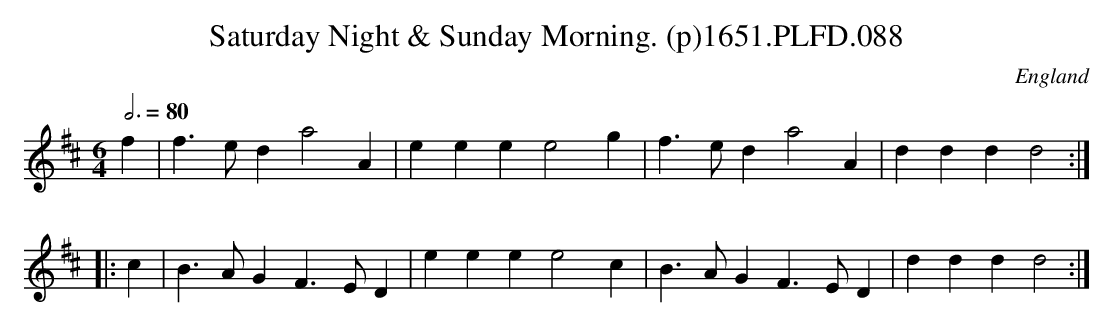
X:1
T:Saturday Night & Sunday Morning. (p)1651.PLFD.088
M:6/4
L:1/4
Q:3/4=80
O:England
K:D
f|f>ed a2 A| eee e2 g|f>ed a2 A|ddd d2:|
|:c|B>AG F>ED| eee e2 c|B>AG F>ED|ddd d2:|
